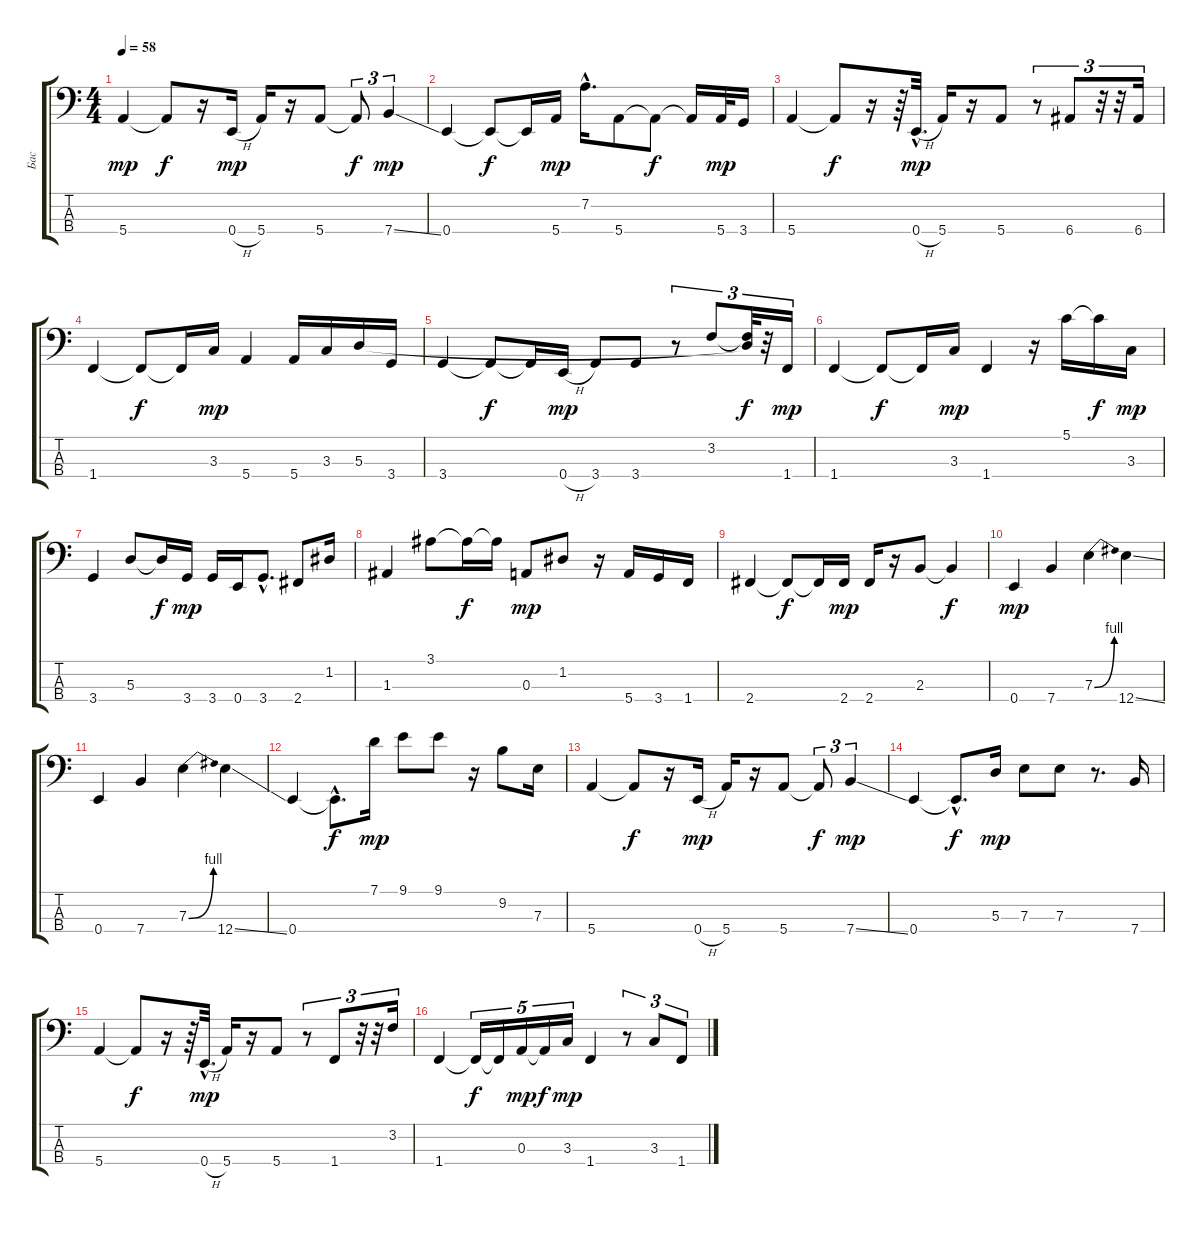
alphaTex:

\track ("Бас" "Бас") {instrument electricbassfinger}
\staff {score tabs}
\tuning (G2 D2 A1 E1) {hide}
\ts (4 4)
\tempo 58
\clef f4
\ks c
5.4.4{dy mp} 5.4{t}.8{dy f} r.16 0.4{h}.16{dy mp} 5.4.16 r.16 5.4.8 5.4{t}.8{tu (3 2) dy f} 7.4{ss}.4{tu (3 2) dy mp} |
0.4.4 0.4{t}.8{dy f} 0.4{t}.16 5.4.16{dy mp} 7.2{hac}.16{d} 5.4.8 5.4{t}.8{dy f} 5.4{t}.16 5.4.32{dy mp} 3.4.16 |
5.4.4 5.4{t}.8{dy f} r.16 r.64 0.4{h hac}.32{d dy mp} 5.4.16 r.16 5.4.8 r.8{tu (3 2)} 6.4.8{tu (3 2)} r.32{tu (3 2)} r.32{tu (3 2)} 6.4.16{tu (3 2)} |
1.4.4 1.4{t}.8{dy f} 1.4{t}.16 3.3.16{dy mp} 5.4.4 5.4.16 3.3.16 5.3.16 3.4.16 |
3.4.4 3.4{t}.8{dy f} 3.4{t}.16 0.4{h}.16{dy mp} 3.4.8 3.4.8 r.8{tu (3 2)} 3.2.8{tu (3 2)} (3.2{t} 5.3{t}).32{tu (3 2) dy f} r.32{tu (3 2)} 1.4.16{tu (3 2) dy mp} |
1.4.4 1.4{t}.8{dy f} 1.4{t}.16 3.3.16{dy mp} 1.4.4 r.16 5.1.16 5.1{t}.16{dy f} 3.3.16{dy mp} |
3.4.4 5.3.8 5.3{t}.16{dy f} 3.4.16{dy mp} 3.4.16 0.4.16 3.4{hac}.8{d} 2.4.8 1.2.16 |
1.3.4 3.1.8 3.1{t}.16{dy f} 3.1{t}.16 0.3.8{dy mp} 1.2.8 r.16 5.4.16 3.4.16 1.4.16 |
2.4.4 2.4{t}.8{dy f} 2.4{t}.16 2.4.16{dy mp} 2.4.16 r.16 2.3.8 2.3{t}.4{dy f} |
0.4.4{dy mp} 7.4.4 7.3{be (bend 0 0 60 4)}.4 12.4{ss}.4 |
0.4.4 7.4.4 7.3{be (bend 0 0 60 4)}.4 12.4{ss}.4 |
0.4.4 0.4{hac t}.8{d dy f} 7.1.16{dy mp} 9.1.8 9.1.8 r.16 9.2.8 7.3.16 |
5.4.4 5.4{t}.8{dy f} r.16 0.4{h}.16{dy mp} 5.4.16 r.16 5.4.8 5.4{t}.8{tu (3 2) dy f} 7.4{ss}.4{tu (3 2) dy mp} |
0.4.4 0.4{hac t}.8{d dy f} 5.3.16{dy mp} 7.3.8 7.3.8 r.8{d} 7.4.16 |
5.4.4 5.4{t}.8{dy f} r.16 r.64 0.4{h hac}.32{d dy mp} 5.4.16 r.16 5.4.8 r.8{tu (3 2)} 1.4.8{tu (3 2)} r.32{tu (3 2)} r.32{tu (3 2)} 3.2.16{tu (3 2)} |
1.4.4 1.4{t}.16{tu (5 4) dy f} 1.4{t}.16{tu (5 4)} 0.3.16{tu (5 4) dy mp} 0.3{t}.16{tu (5 4) dy f} 3.3.16{tu (5 4) dy mp} 1.4.4 r.8{tu (3 2)} 3.3.8{tu (3 2)} 1.4.8{tu (3 2)}
